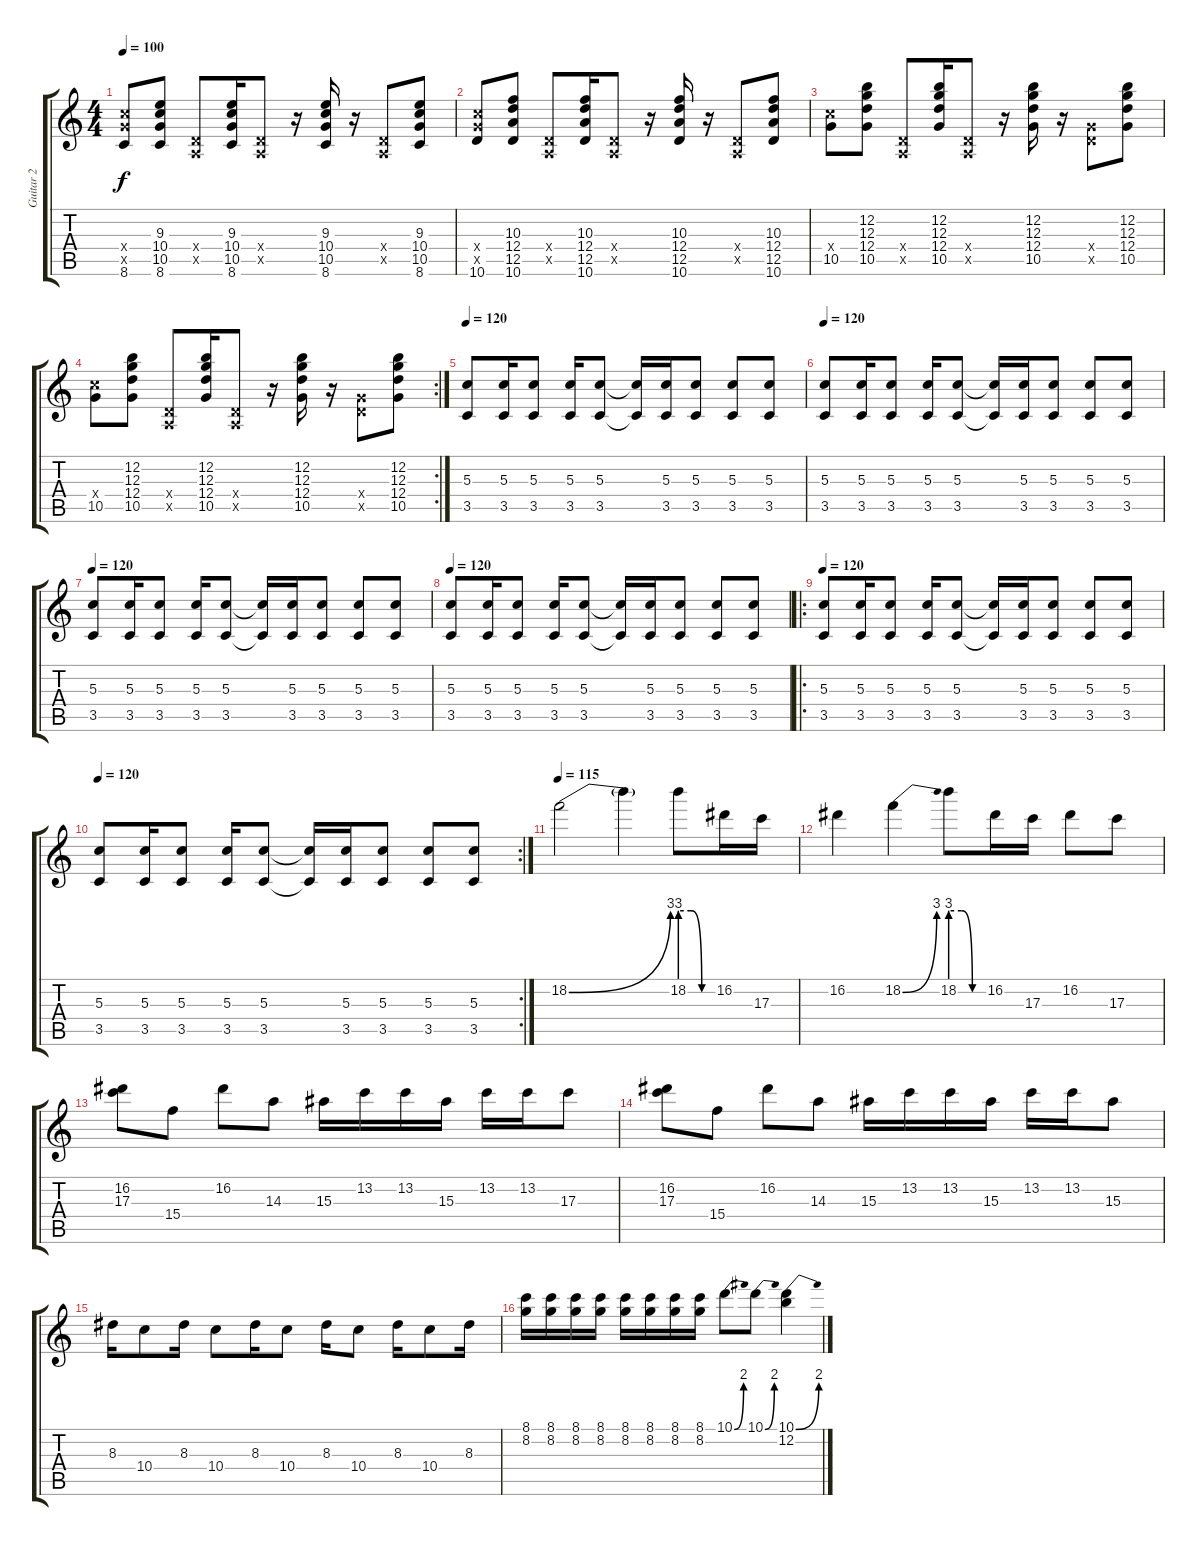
\track ("Guitar 2" "Guitar 2") {instrument distortionguitar}
\staff {score tabs}
\tuning (E4 B3 G3 D3 A2 E2) {hide}
\ts (4 4)
\tempo 100
\clef g2
\ks c
(10.4{x} 10.5{x} 8.6).8{dy f} (9.3 10.4 10.5 8.6).8 (0.4{x} 0.5{x}).8 (9.3 10.4 10.5 8.6).16 (0.4{x} 0.5{x}).8 r.16 (9.3 10.4 10.5 8.6).16 r.16 (0.4{x} 0.5{x}).8 (9.3 10.4 10.5 8.6).8 |
(10.4{x} 10.5{x} 10.6).8 (10.3 12.4 12.5 10.6).8 (0.4{x} 0.5{x}).8 (10.3 12.4 12.5 10.6).16 (0.4{x} 0.5{x}).8 r.16 (10.3 12.4 12.5 10.6).16 r.16 (0.4{x} 0.5{x}).8 (10.3 12.4 12.5 10.6).8 |
(10.4{x} 10.5).8 (12.2 12.3 12.4 10.5).8 (0.4{x} 0.5{x}).8 (12.2 12.3 12.4 10.5).16 (0.4{x} 0.5{x}).8 r.16 (12.2 12.3 12.4 10.5).16 r.16 (0.4{x} 10.5{x}).8 (12.2 12.3 12.4 10.5).8 |
\rc 2
(10.4{x} 10.5).8 (12.2 12.3 12.4 10.5).8 (0.4{x} 0.5{x}).8 (12.2 12.3 12.4 10.5).16 (0.4{x} 0.5{x}).8 r.16 (12.2 12.3 12.4 10.5).16 r.16 (0.4{x} 10.5{x}).8 (12.2 12.3 12.4 10.5).8 |
\tempo 120
(5.3 3.5).8 (5.3 3.5).16 (5.3 3.5).8 (5.3 3.5).16 (5.3 3.5).8 (5.3{t} 3.5{t}).16 (5.3 3.5).16 (5.3 3.5).8 (5.3 3.5).8 (5.3 3.5).8 |
\tempo 120
(5.3 3.5).8 (5.3 3.5).16 (5.3 3.5).8 (5.3 3.5).16 (5.3 3.5).8 (5.3{t} 3.5{t}).16 (5.3 3.5).16 (5.3 3.5).8 (5.3 3.5).8 (5.3 3.5).8 |
\tempo 120
(5.3 3.5).8 (5.3 3.5).16 (5.3 3.5).8 (5.3 3.5).16 (5.3 3.5).8 (5.3{t} 3.5{t}).16 (5.3 3.5).16 (5.3 3.5).8 (5.3 3.5).8 (5.3 3.5).8 |
\tempo 120
(5.3 3.5).8 (5.3 3.5).16 (5.3 3.5).8 (5.3 3.5).16 (5.3 3.5).8 (5.3{t} 3.5{t}).16 (5.3 3.5).16 (5.3 3.5).8 (5.3 3.5).8 (5.3 3.5).8 |
\ro
\tempo 120
(5.3 3.5).8 (5.3 3.5).16 (5.3 3.5).8 (5.3 3.5).16 (5.3 3.5).8 (5.3{t} 3.5{t}).16 (5.3 3.5).16 (5.3 3.5).8 (5.3 3.5).8 (5.3 3.5).8 |
\rc 2
\tempo 120
(5.3 3.5).8 (5.3 3.5).16 (5.3 3.5).8 (5.3 3.5).16 (5.3 3.5).8 (5.3{t} 3.5{t}).16 (5.3 3.5).16 (5.3 3.5).8 (5.3 3.5).8 (5.3 3.5).8 |
\tempo 115
18.2{be (bend 0 0 60 12)}.2 18.2{t}.4 18.2{be (custom 0 12 20 12 40 0 60 0)}.8 16.2.16 17.3.16 |
16.2.4 18.2{be (bend 0 0 60 12)}.4 18.2{be (custom 0 12 20 12 40 0 60 0)}.8 16.2.16 17.3.16 16.2.8 17.3.8 |
(16.2 17.3).8 15.4.8 16.2.8 14.3.8 15.3.16 13.2.16 13.2.16 15.3.16 13.2.16 13.2.16 17.3.8 |
(16.2 17.3).8 15.4.8 16.2.8 14.3.8 15.3.16 13.2.16 13.2.16 15.3.16 13.2.16 13.2.16 15.3.8 |
8.3.16 10.4.8 8.3.16 10.4.8 8.3.16 10.4.8 8.3.16 10.4.8 8.3.16 10.4.8 8.3.16 |
(8.1 8.2).16 (8.1 8.2).16 (8.1 8.2).16 (8.1 8.2).16 (8.1 8.2).16 (8.1 8.2).16 (8.1 8.2).16 (8.1 8.2).16 10.1{be (bend 0 0 60 8)}.8 10.1{be (bend 0 0 60 8)}.8 (10.1{be (bend 0 0 60 8)} 12.2).4
